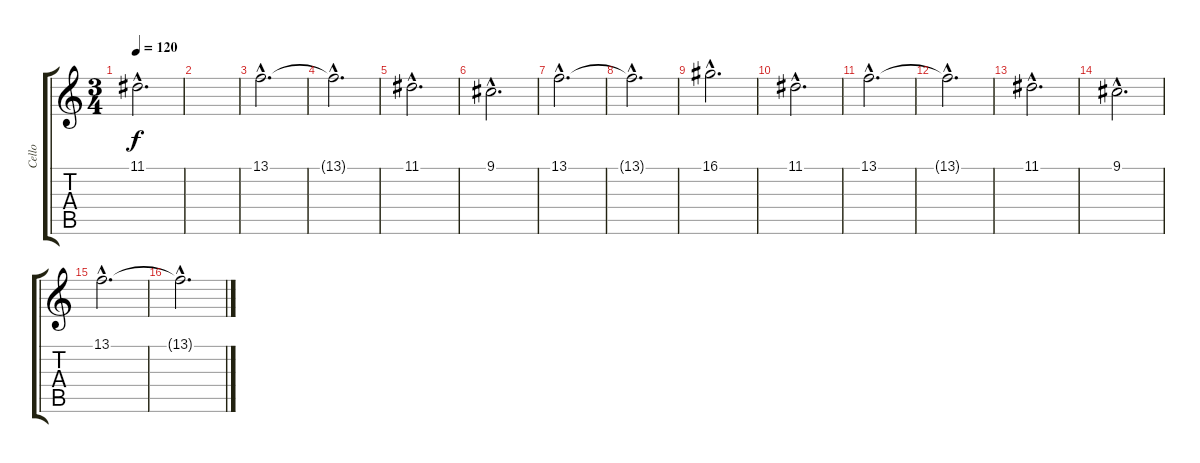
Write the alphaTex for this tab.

\track ("Cello" "Cello") {instrument cello}
\staff {score tabs}
\tuning (E4 B3 G3 D3 A2 E2) {hide}
\ts (3 4)
\tempo 120
\clef g2
\ks c
11.1{hac}.2{d dy f} |
|
13.1{hac}.2{d} |
13.1{hac t}.2{d} |
11.1{hac}.2{d} |
9.1{hac}.2{d} |
13.1{hac}.2{d} |
13.1{hac t}.2{d} |
16.1{hac}.2{d} |
11.1{hac}.2{d} |
13.1{hac}.2{d} |
13.1{hac t}.2{d} |
11.1{hac}.2{d} |
9.1{hac}.2{d} |
13.1{hac}.2{d} |
13.1{hac t}.2{d}
